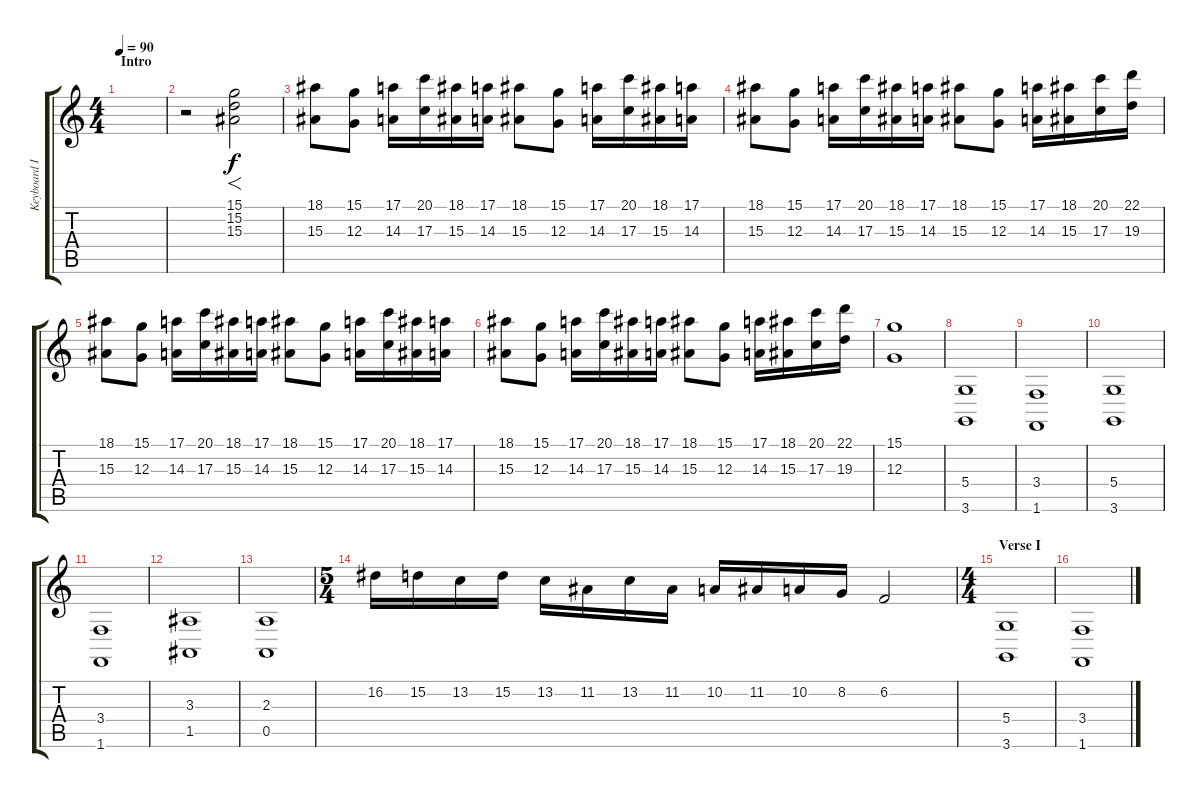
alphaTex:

\track ("Keyboard III (Strings)" "Keyboard I") {instrument stringensemble1}
\staff {score tabs}
\tuning (E4 B3 G3 D3 A2 E2) {hide}
\ts (4 4)
\section ("" "Intro")
\tempo 90
\clef g2
\ks c
|
r.2 (15.1 15.2 15.3).2{f} |
(18.1 15.3).8 (15.1 12.3).8 (17.1 14.3).16 (20.1 17.3).16 (18.1 15.3).16 (17.1 14.3).16 (18.1 15.3).8 (15.1 12.3).8 (17.1 14.3).16 (20.1 17.3).16 (18.1 15.3).16 (17.1 14.3).16 |
(18.1 15.3).8 (15.1 12.3).8 (17.1 14.3).16 (20.1 17.3).16 (18.1 15.3).16 (17.1 14.3).16 (18.1 15.3).8 (15.1 12.3).8 (17.1 14.3).16 (18.1 15.3).16 (20.1 17.3).16 (22.1 19.3).16 |
(18.1 15.3).8 (15.1 12.3).8 (17.1 14.3).16 (20.1 17.3).16 (18.1 15.3).16 (17.1 14.3).16 (18.1 15.3).8 (15.1 12.3).8 (17.1 14.3).16 (20.1 17.3).16 (18.1 15.3).16 (17.1 14.3).16 |
(18.1 15.3).8 (15.1 12.3).8 (17.1 14.3).16 (20.1 17.3).16 (18.1 15.3).16 (17.1 14.3).16 (18.1 15.3).8 (15.1 12.3).8 (17.1 14.3).16 (18.1 15.3).16 (20.1 17.3).16 (22.1 19.3).16 |
(15.1 12.3).1 |
(5.4 3.6).1 |
(3.4 1.6).1 |
(5.4 3.6).1 |
(3.4 1.6).1 |
(3.3 1.5).1 |
(2.3 0.5).1 |
\ts (5 4)
16.2.16 15.2.16 13.2.16 15.2.16 13.2.16 11.2.16 13.2.16 11.2.16 10.2.16 11.2.16 10.2.16 8.2.16 6.2.2 |
\ts (4 4)
\section ("" "Verse I")
(5.4 3.6).1 |
(3.4 1.6).1
